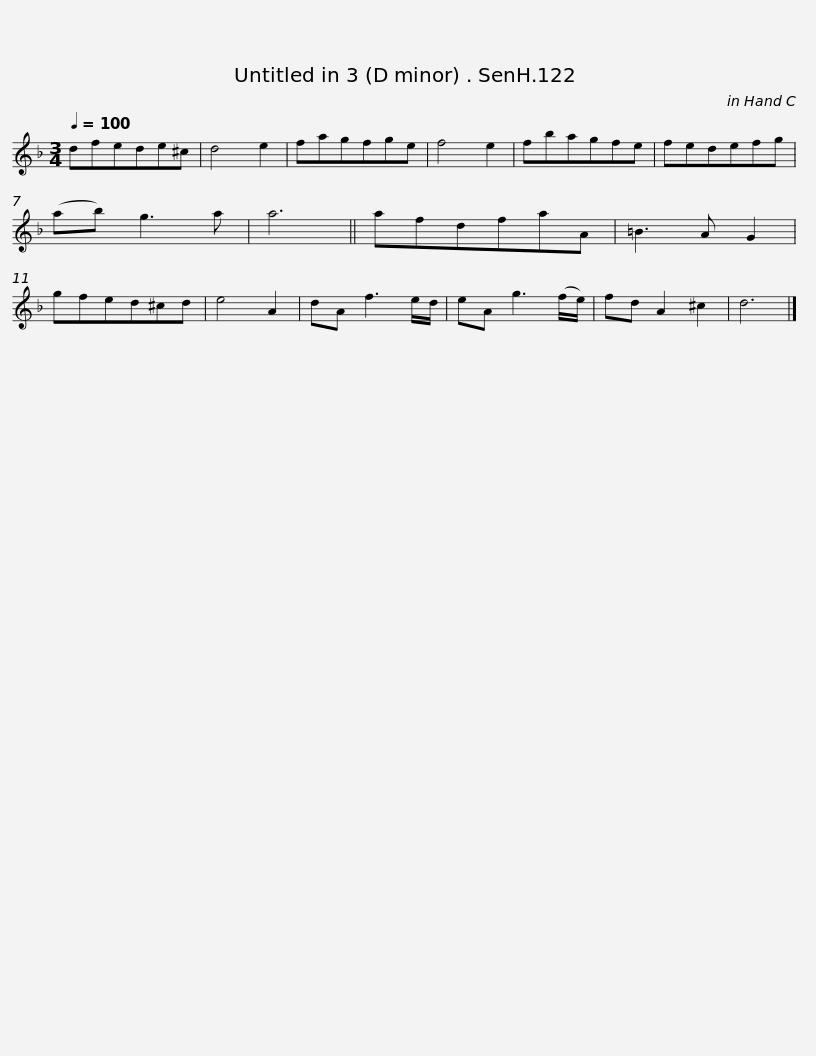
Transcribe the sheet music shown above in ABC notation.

X:1
L:1/8
Q:1/4=100
M:3/4
I:linebreak $
K:Dmin
V:1 treble
V:1
 dfede^c | d4 e2 | fagfge | f4 e2 | fbagfe | %5
 fedefg | (ab) g3 a | a6 || afdfaA |$ =B3 A G2 | %10
 gfed^cd | e4 A2 | dA f3 e/d/ | eA g3 (f/e/) | fd A2 ^c2 | %15
 d6 |] %16
